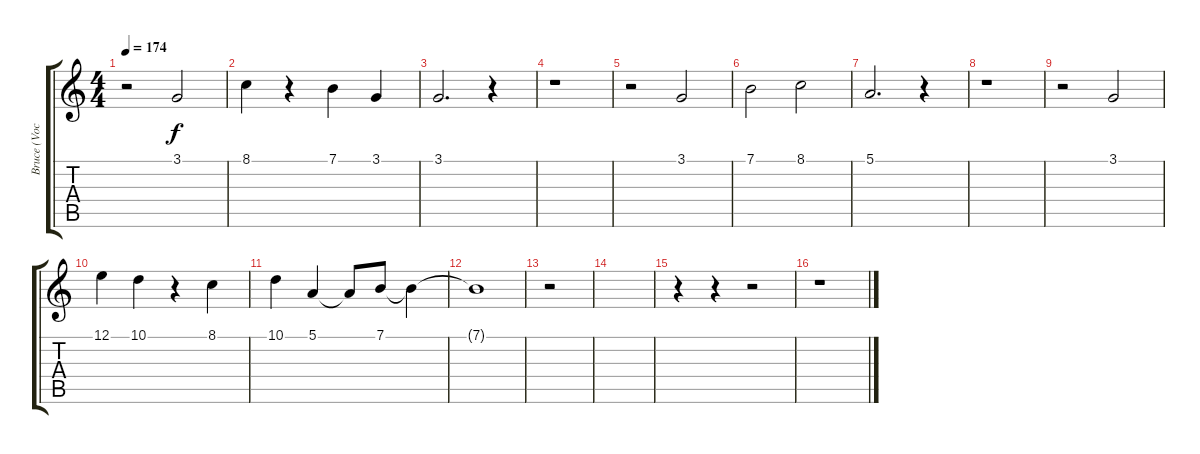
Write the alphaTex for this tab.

\track ("Bruce (Vocals)" "Bruce (Voc") {instrument lead2sawtooth}
\staff {score tabs}
\tuning (E4 B3 G3 D3 A2 E2) {hide}
\ts (4 4)
\tempo 174
\clef g2
\ks c
r.2{dy f} 3.1.2 |
8.1.4 r.4 7.1.4 3.1.4 |
3.1.2{d} r.4 |
r.1 |
r.2 3.1.2 |
7.1.2 8.1.2 |
5.1.2{d} r.4 |
r.1 |
r.2 3.1.2 |
12.1.4 10.1.4 r.4 8.1.4 |
10.1.4 5.1.4 5.1{t}.8 7.1.8 7.1{t}.4 |
7.1{t}.1 |
r.2 |
|
r.4 r.4 r.2 |
r.1
